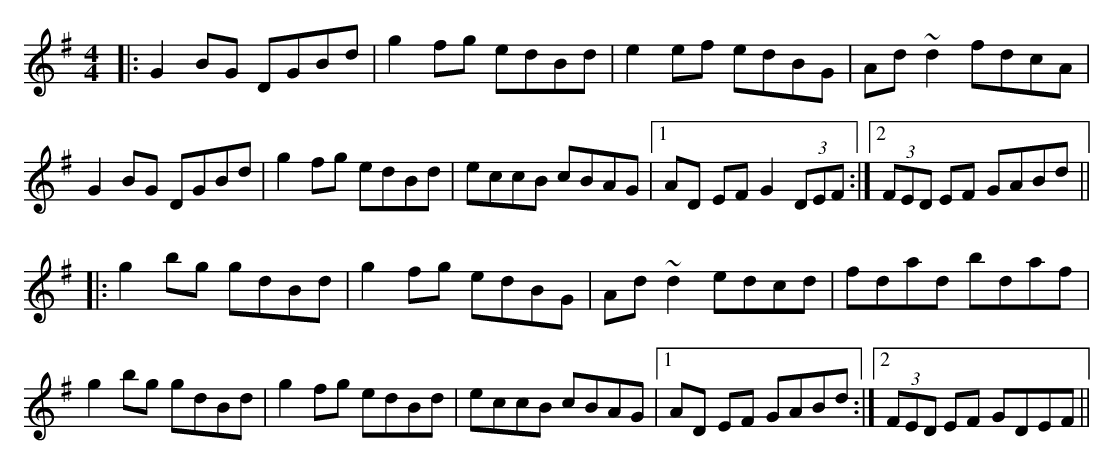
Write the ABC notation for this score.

X:1
M:4/4
K:G
|:G2BG DGBd|g2fg edBd|e2ef edBG|Ad~d2 fdcA|
G2BG DGBd|g2fg edBd|eccB cBAG|1 AD EF G2(3DEF:|2 (3FED EF GABd||
|:g2bg gdBd|g2fg edBG|Ad~d2 edcd|fdad bdaf|
g2bg gdBd|g2fg edBd|eccB cBAG|1 AD EF GABd:|2 (3FED EF GDEF||
